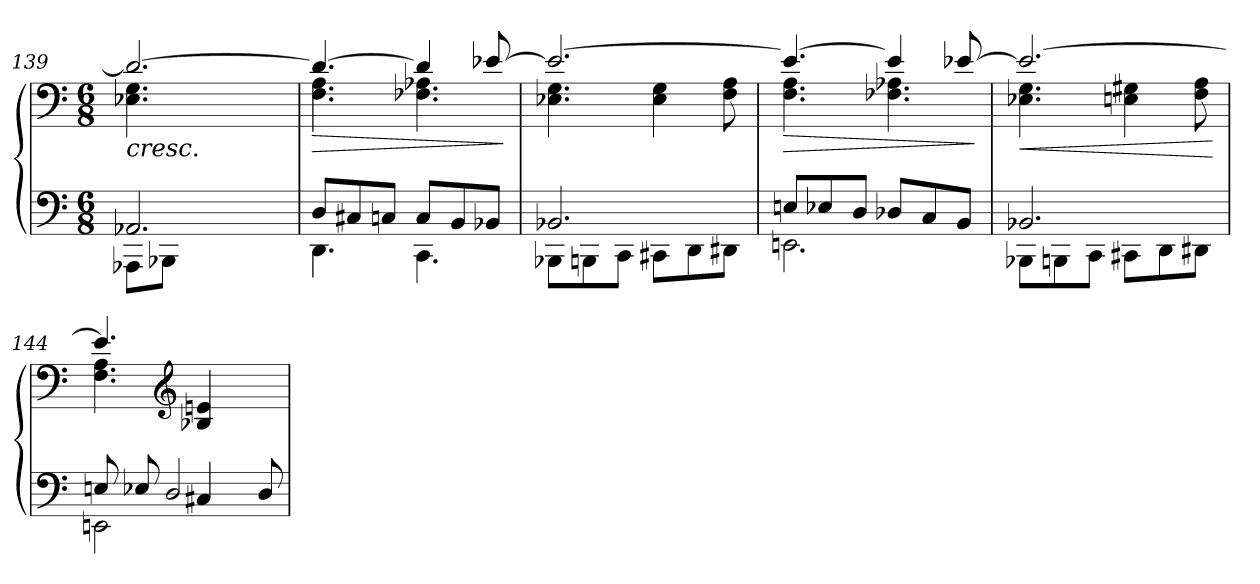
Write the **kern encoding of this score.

**kern	**kern	**dynam
*part1	*part1	*part1
*staff2	*staff1	*staff1/2
!!LO:LB:g=z
*clefF4	*clefF4	*
*k[]	*k[]	*
*M6/8	*M6/8	*
=139	=139	=139
*^	*	*
!	!	!	!LO:HP:b
*	*	*^	*
2.AA-X/	8AAA-X\L	2.d/_	4.G\ 4.E-X\	<
.	8BBB-X\J	.	.	.
.	2ryy	.	.	.
.	.	.	4.ryy	.
=140	=140	=140	=140	=140
!	!	!	!	!LO:HP:b
8D/L	4.DD\	4.d/_	4.A\ 4.F\	>
8C#X/	.	.	.	.
8Cn/J	.	.	.	.
8C/L	4.CC\	4d/]	4.A-X\ 4.F-X\	[
8BB/	.	.	.	.
8BB-X/J	.	[8e-X/	.	.
*v	*v	*	*	*
*	*v	*v	*
.	.	]
=141	=141	=141
*^	*^	*
2.BB-X/	8BBB-X\L	2.e-/_	4.G\ 4.E-X\	.
.	8BBBn\	.	.	.
.	8CC\J	.	.	.
.	8CC#X\L	.	4G\ 4E-\	.
.	8DD\	.	.	.
.	8DD#X\J	.	8A\ 8F\	.
=142	=142	=142	=142	=142
!	!	!	!	!LO:HP:b
8En/L	2.EEn\	4.e-/_	4.A\ 4.F\	>
8E-X/	.	.	.	.
8D/J	.	.	.	.
8D-X/L	.	4e-/]	4.A-X\ 4.F-X\	.
8C/	.	.	.	.
8BB/J	.	[8e-X/	.	.
*v	*v	*	*	*
*	*v	*v	*
.	.	]
=143	=143	=143
*^	*	*
!	!	!	!LO:HP:b
*	*	*^	*
2.BB-X/	8BBB-X\L	2.e-/_	4.G\ 4.E-X\	<
.	8BBBn\	.	.	.
.	8CC\J	.	.	.
.	8CC#X\L	.	4G#X\ 4En\	.
.	8DD\	.	.	.
.	8DD#X\J	.	8A\ 8F\	.
*v	*v	*	*	*
*	*v	*v	*
.	.	[
!!LO:LB:g=z
=144	=144	=144
*^	*^	*
8En/L	2EEn\	4.A\ 4.F\	4.e-/]	.
8E-X/	.	.	.	.
!LO:N:vis=2	!	!	!	!
8D/	.	.	.	.
*	*	*clefG2	*	*
4C#X/	.	8ryy	4en/ 4B-X/	.
.	4ryy	4ryy	.	.
8D/	.	.	8ryy	.
*v	*v	*	*	*
*	*v	*v	*
=	=	=
*-	*-	*-
